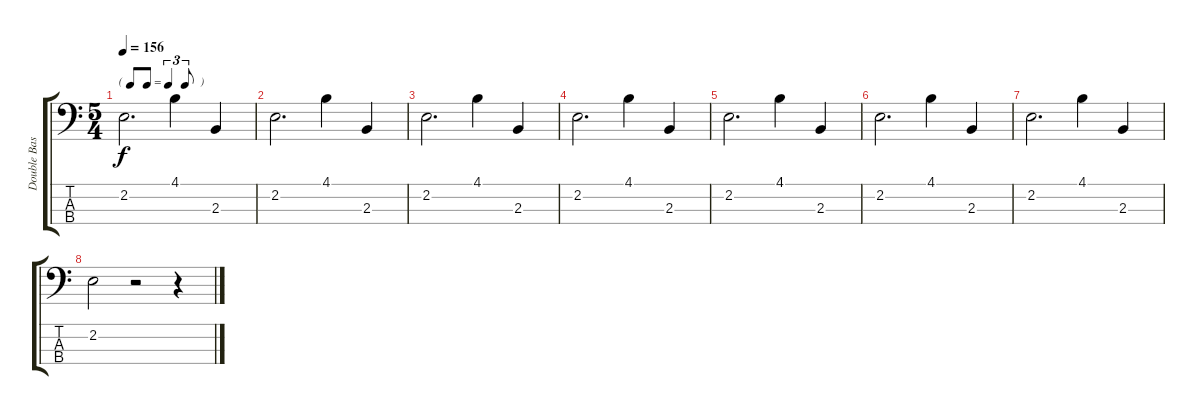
\track ("Double Bass" "Double Bas") {instrument acousticbass}
\staff {score tabs}
\tuning (G2 D2 A1 E1) {hide}
\ts (5 4)
\tf triplet8th
\tempo 156
\clef f4
\ks c
2.2.2{d dy f} 4.1.4 2.3.4 |
2.2.2{d} 4.1.4 2.3.4 |
2.2.2{d} 4.1.4 2.3.4 |
2.2.2{d} 4.1.4 2.3.4 |
2.2.2{d} 4.1.4 2.3.4 |
2.2.2{d} 4.1.4 2.3.4 |
2.2.2{d} 4.1.4 2.3.4 |
2.2.2 r.2 r.4
